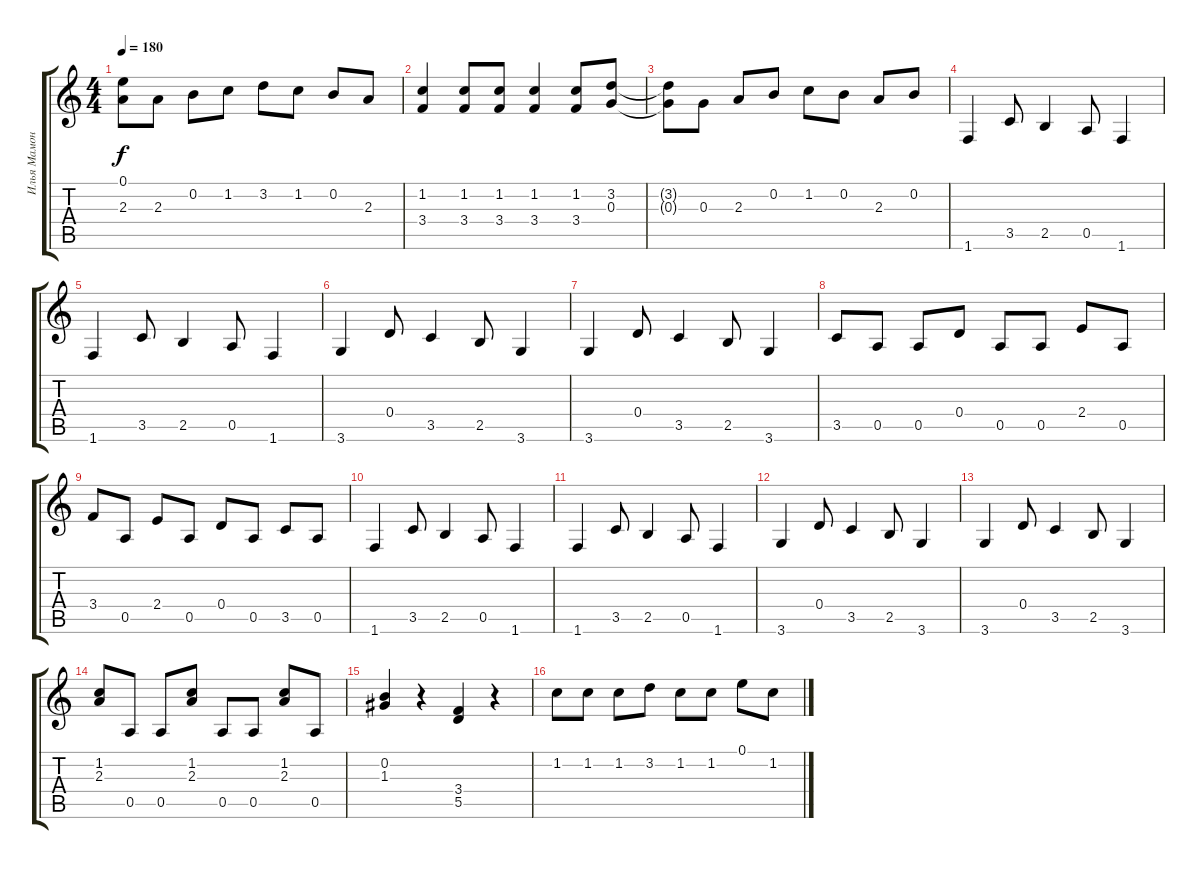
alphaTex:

\track ("Илья Мамонтов" "Илья Мамон") {instrument distortionguitar}
\staff {score tabs}
\tuning (E4 B3 G3 D3 A2 E2) {hide}
\ts (4 4)
\tempo 180
\clef g2
\ks c
(0.1{t} 2.3{t}).8{dy f} 2.3.8 0.2.8 1.2.8 3.2.8 1.2.8 0.2.8 2.3.8 |
(1.2 3.4).4 (1.2 3.4).8 (1.2 3.4).8 (1.2 3.4).4 (1.2 3.4).8 (3.2 0.3).8 |
(3.2{t} 0.3{t}).8 0.3.8 2.3.8 0.2.8 1.2.8 0.2.8 2.3.8 0.2.8 |
1.6.4 3.5.8 2.5.4 0.5.8 1.6.4 |
1.6.4 3.5.8 2.5.4 0.5.8 1.6.4 |
3.6.4 0.4.8 3.5.4 2.5.8 3.6.4 |
3.6.4 0.4.8 3.5.4 2.5.8 3.6.4 |
3.5.8 0.5.8 0.5.8 0.4.8 0.5.8 0.5.8 2.4.8 0.5.8 |
3.4.8 0.5.8 2.4.8 0.5.8 0.4.8 0.5.8 3.5.8 0.5.8 |
1.6.4 3.5.8 2.5.4 0.5.8 1.6.4 |
1.6.4 3.5.8 2.5.4 0.5.8 1.6.4 |
3.6.4 0.4.8 3.5.4 2.5.8 3.6.4 |
3.6.4 0.4.8 3.5.4 2.5.8 3.6.4 |
(1.2 2.3).8 0.5.8 0.5.8 (1.2 2.3).8 0.5.8 0.5.8 (1.2 2.3).8 0.5.8 |
(0.2 1.3).4 r.4 (3.4 5.5).4 r.4 |
1.2.8 1.2.8 1.2.8 3.2.8 1.2.8 1.2.8 0.1.8 1.2.8
